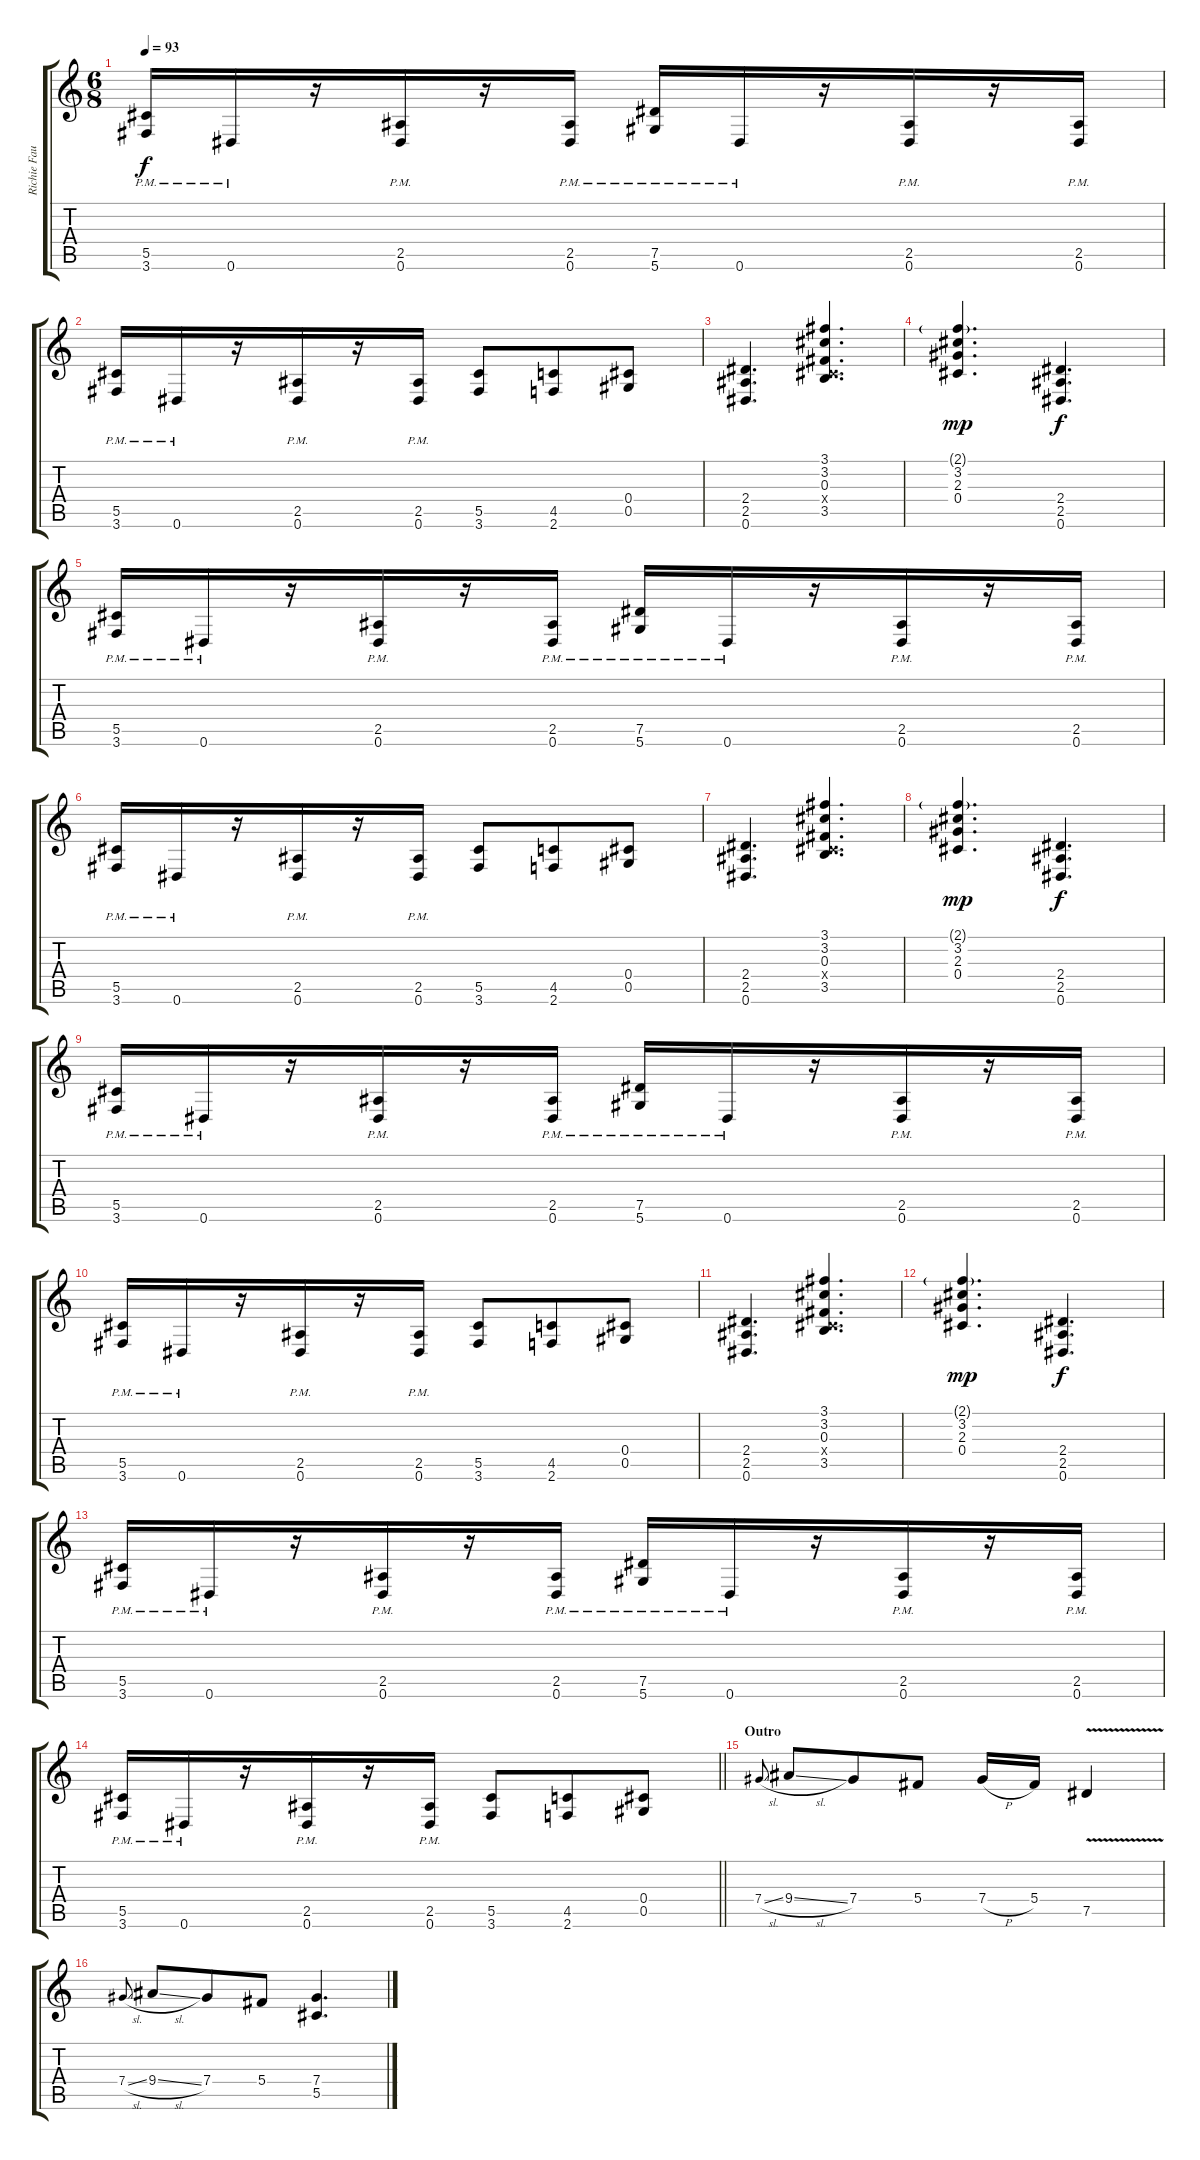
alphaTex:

\track ("Richie Faulkner" "Richie Fau") {instrument distortionguitar}
\staff {score tabs}
\tuning (Eb4 Bb3 Gb3 Db3 Ab2 Eb2) {hide}
\ts (6 8)
\tempo 93
\clef g2
\ks c
(5.5{pm} 3.6{pm}).16{dy f} 0.6{pm}.16 r.16 (2.5{pm} 0.6{pm}).16 r.16 (2.5{pm} 0.6{pm}).16 (7.5{pm} 5.6{pm}).16 0.6{pm}.16 r.16 (2.5{pm} 0.6{pm}).16 r.16 (2.5{pm} 0.6{pm}).16 |
(5.5{pm} 3.6{pm}).16 0.6{pm}.16 r.16 (2.5{pm} 0.6{pm}).16 r.16 (2.5{pm} 0.6{pm}).16 (5.5 3.6).8 (4.5 2.6).8 (0.4 0.5).8 |
(2.4 2.5 0.6).4{d} (3.1 3.2 0.3 0.4{x} 3.5).4{d} |
(2.1{g} 3.2 2.3 0.4).4{d dy mp} (2.4 2.5 0.6).4{d dy f} |
(5.5{pm} 3.6{pm}).16 0.6{pm}.16 r.16 (2.5{pm} 0.6{pm}).16 r.16 (2.5{pm} 0.6{pm}).16 (7.5{pm} 5.6{pm}).16 0.6{pm}.16 r.16 (2.5{pm} 0.6{pm}).16 r.16 (2.5{pm} 0.6{pm}).16 |
(5.5{pm} 3.6{pm}).16 0.6{pm}.16 r.16 (2.5{pm} 0.6{pm}).16 r.16 (2.5{pm} 0.6{pm}).16 (5.5 3.6).8 (4.5 2.6).8 (0.4 0.5).8 |
(2.4 2.5 0.6).4{d} (3.1 3.2 0.3 0.4{x} 3.5).4{d} |
(2.1{g} 3.2 2.3 0.4).4{d dy mp} (2.4 2.5 0.6).4{d dy f} |
(5.5{pm} 3.6{pm}).16 0.6{pm}.16 r.16 (2.5{pm} 0.6{pm}).16 r.16 (2.5{pm} 0.6{pm}).16 (7.5{pm} 5.6{pm}).16 0.6{pm}.16 r.16 (2.5{pm} 0.6{pm}).16 r.16 (2.5{pm} 0.6{pm}).16 |
(5.5{pm} 3.6{pm}).16 0.6{pm}.16 r.16 (2.5{pm} 0.6{pm}).16 r.16 (2.5{pm} 0.6{pm}).16 (5.5 3.6).8 (4.5 2.6).8 (0.4 0.5).8 |
(2.4 2.5 0.6).4{d} (3.1 3.2 0.3 0.4{x} 3.5).4{d} |
(2.1{g} 3.2 2.3 0.4).4{d dy mp} (2.4 2.5 0.6).4{d dy f} |
(5.5{pm} 3.6{pm}).16 0.6{pm}.16 r.16 (2.5{pm} 0.6{pm}).16 r.16 (2.5{pm} 0.6{pm}).16 (7.5{pm} 5.6{pm}).16 0.6{pm}.16 r.16 (2.5{pm} 0.6{pm}).16 r.16 (2.5{pm} 0.6{pm}).16 |
\barLineRight lightlight
(5.5{pm} 3.6{pm}).16 0.6{pm}.16 r.16 (2.5{pm} 0.6{pm}).16 r.16 (2.5{pm} 0.6{pm}).16 (5.5 3.6).8 (4.5 2.6).8 (0.4 0.5).8 |
\section ("" "Outro")
7.4{sl}.8{gr onbeat} 9.4{sl}.8 7.4.8 5.4.8 7.4{h}.16 5.4.16 7.5{v}.4 |
7.4{sl}.8{gr onbeat} 9.4{sl}.8 7.4.8 5.4.8 (7.4 5.5).4{d}
